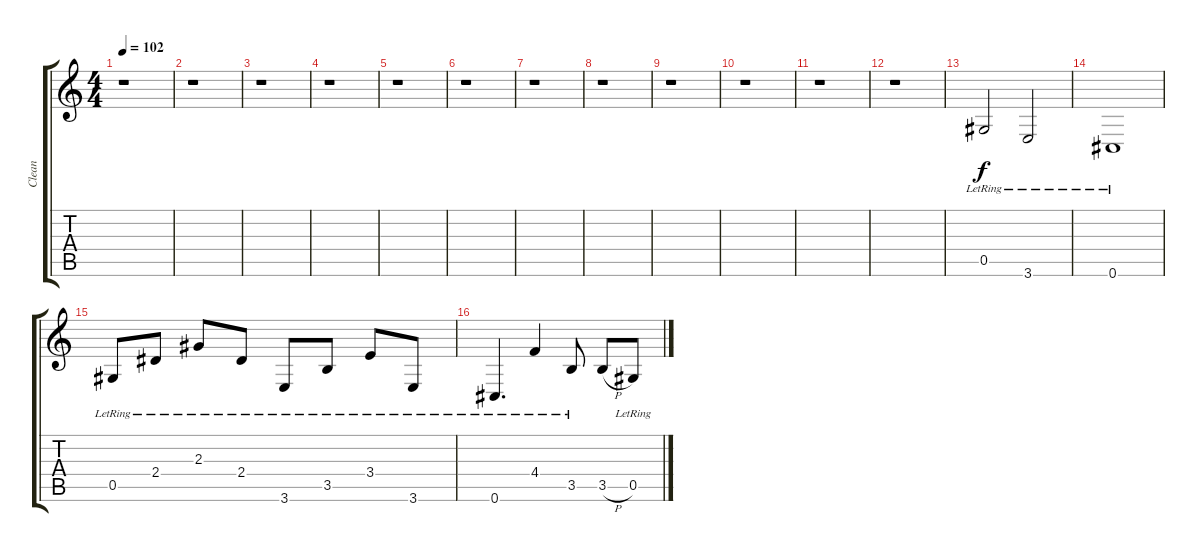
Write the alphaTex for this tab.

\track ("Clean" "Clean") {instrument electricguitarclean}
\staff {score tabs}
\tuning (Eb4 Bb3 Gb3 Db3 Ab2 Db2) {hide}
\ts (4 4)
\tempo 102
\clef g2
\ks c
r.1{dy f} |
r.1 |
r.1 |
r.1 |
r.1 |
r.1 |
r.1 |
r.1 |
r.1 |
r.1 |
r.1 |
r.1 |
0.5{lr}.2 3.6{lr}.2 |
0.6{lr}.1 |
0.5{lr}.8 2.4{lr}.8 2.3{lr}.8 2.4{lr}.8 3.6{lr}.8 3.5{lr}.8 3.4{lr}.8 3.6{lr}.8 |
0.6{lr}.4{d} 4.4{lr}.4 3.5{lr}.8 3.5{h}.8 0.5{lr}.8
